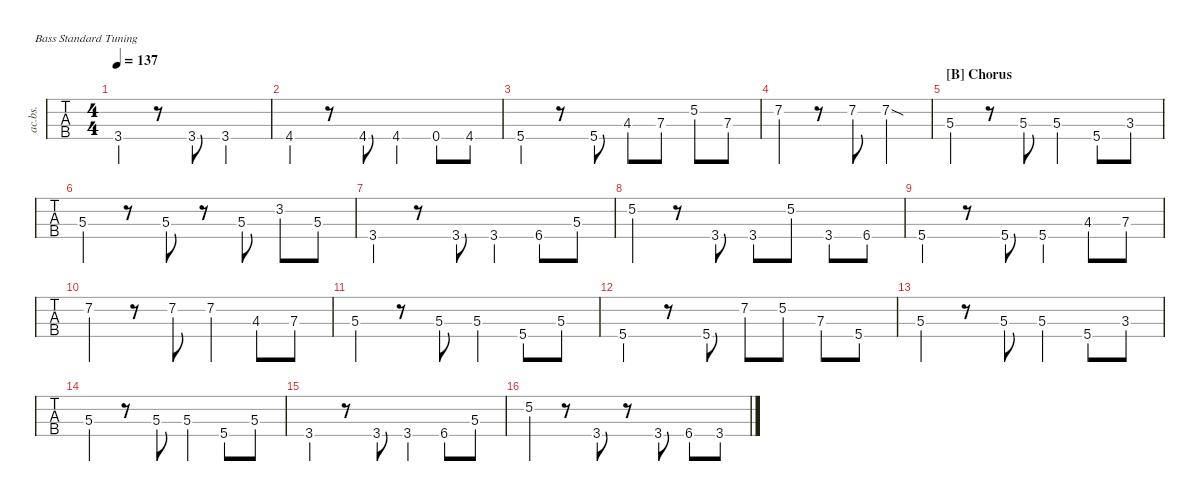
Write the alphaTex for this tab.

\defaultSystemsLayout 4
\hideDynamics
\bracketExtendMode nobrackets
\track ("Acoustic Bass" "ac.bs.") {defaultSystemsLayout 4 instrument acousticbass}
\staff {tabs}
\tuning (G2 D2 A1 E1)
\ts (4 4)
\tempo 137
\clef f4
\ks f
3.4{acc forcenatural}.4{dy mf beam Up} r.8{beam Down} 3.4{acc forcenatural}.8{beam Up} 3.4{acc forcenatural}.2{beam Up} |
4.4{acc b}.4{beam Up} r.8{beam Down} 4.4{acc b}.8{beam Up} 4.4{acc b}.4{beam Up} 0.4{acc forcenatural}.8{beam Up} 4.4{acc b}.8{beam Up} |
5.4{acc forcenatural}.4{beam Up} r.8{beam Down} 5.4{acc forcenatural}.8{beam Up} 4.3{acc b}.8{beam Down} 7.3{acc forcenatural}.8{beam Down} 5.2{acc forcenatural}.8{beam Down} 7.3{acc forcenatural}.8{beam Down} |
7.2{acc forcenatural}.4{beam Down} r.8{beam Down} 7.2{acc forcenatural}.8{beam Down} 7.2{sod acc forcenatural}.2{beam Down} |
\section ("B" "Chorus")
5.3{acc forcenatural}.4{beam Down} r.8{beam Down} 5.3{acc forcenatural}.8{beam Down} 5.3{acc forcenatural}.4{beam Down} 5.4{acc forcenatural}.8{beam Up} 3.3{acc forcenatural}.8{beam Up} |
5.3{acc forcenatural}.4{beam Down} r.8{beam Down} 5.3{acc forcenatural}.8{beam Down} r.8{beam Down} 5.3{acc forcenatural}.8{beam Down} 3.2{acc forcenatural}.8{beam Down} 5.3{acc forcenatural}.8{beam Down} |
3.4{acc forcenatural}.4{beam Up} r.8{beam Down} 3.4{acc forcenatural}.8{beam Up} 3.4{acc forcenatural}.4{beam Up} 6.4{acc b}.8{beam Up} 5.3{acc forcenatural}.8{beam Up} |
5.2{acc forcenatural}.4{beam Down} r.8{beam Down} 3.4{acc forcenatural}.8{beam Up} 3.4{acc forcenatural}.8{beam Up} 5.2{acc forcenatural}.8{beam Up} 3.4{acc forcenatural}.8{beam Up} 6.4{acc b}.8{beam Up} |
5.4{acc forcenatural}.4{beam Up} r.8{beam Down} 5.4{acc forcenatural}.8{beam Up} 5.4{acc forcenatural}.4{beam Up} 4.3{acc b}.8{beam Down} 7.3{acc forcenatural}.8{beam Down} |
7.2{acc forcenatural}.4{beam Down} r.8{beam Down} 7.2{acc forcenatural}.8{beam Down} 7.2{acc forcenatural}.4{beam Down} 4.3{acc b}.8{beam Down} 7.3{acc forcenatural}.8{beam Down} |
5.3{acc forcenatural}.4{beam Down} r.8{beam Down} 5.3{acc forcenatural}.8{beam Down} 5.3{acc forcenatural}.4{beam Down} 5.4{acc forcenatural}.8{beam Up} 5.3{acc forcenatural}.8{beam Up} |
5.4{acc forcenatural}.4{beam Up} r.8{beam Down} 5.4{acc forcenatural}.8{beam Up} 7.2{acc forcenatural}.8{beam Down} 5.2{acc forcenatural}.8{beam Down} 7.3{acc forcenatural}.8{beam Up} 5.4{acc forcenatural}.8{beam Up} |
5.3{acc forcenatural}.4{beam Down} r.8{beam Down} 5.3{acc forcenatural}.8{beam Down} 5.3{acc forcenatural}.4{beam Down} 5.4{acc forcenatural}.8{beam Up} 3.3{acc forcenatural}.8{beam Up} |
5.3{acc forcenatural}.4{beam Down} r.8{beam Down} 5.3{acc forcenatural}.8{beam Down} 5.3{acc forcenatural}.4{beam Down} 5.4{acc forcenatural}.8{beam Up} 5.3{acc forcenatural}.8{beam Up} |
3.4{acc forcenatural}.4{beam Up} r.8{beam Down} 3.4{acc forcenatural}.8{beam Up} 3.4{acc forcenatural}.4{beam Up} 6.4{acc b}.8{beam Up} 5.3{acc forcenatural}.8{beam Up} |
5.2{acc forcenatural}.4{beam Down} r.8{beam Down} 3.4{acc forcenatural}.8{beam Up} r.8{beam Down} 3.4{acc forcenatural}.8{beam Up} 6.4{acc b}.8{beam Up} 3.4{acc forcenatural}.8{beam Up}
